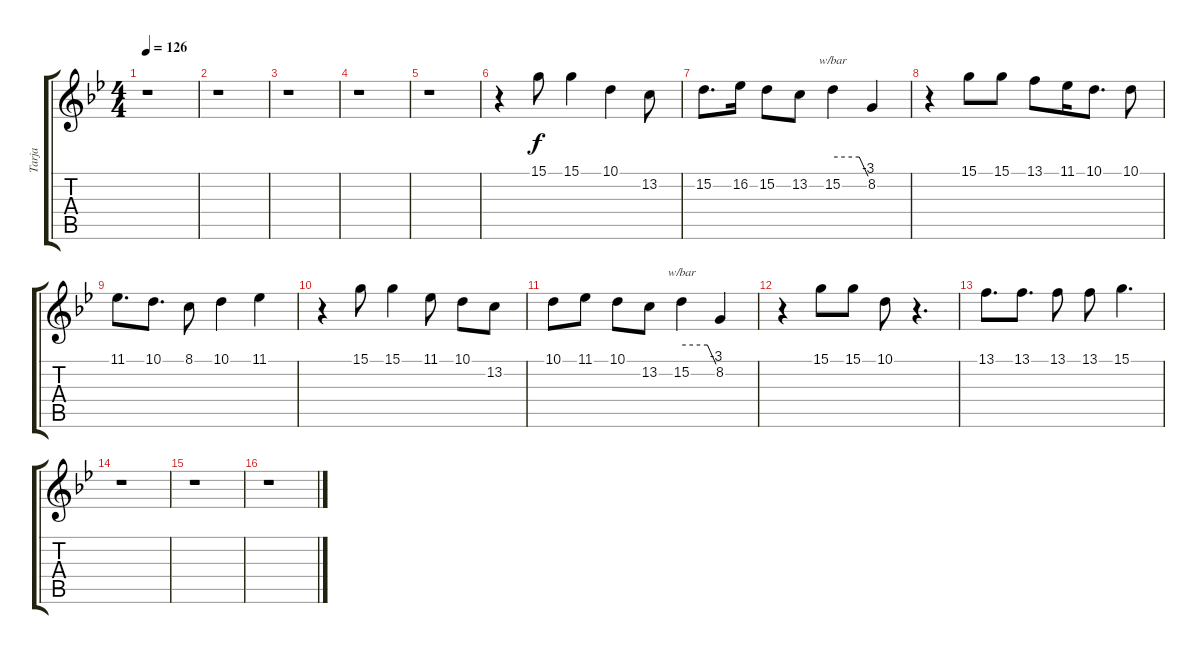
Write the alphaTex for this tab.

\track ("Tarja" "Tarja") {instrument synthvoice}
\staff {score tabs}
\tuning (E4 B3 G3 D3 A2 E2) {hide}
\ts (4 4)
\tempo 126
\clef g2
\ks gminor
r.1{dy f} |
r.1 |
r.1 |
r.1 |
r.1 |
r.4 15.1.8 15.1.4 10.1.4 13.2.8 |
15.2.8{d} 16.2.16 15.2.8 13.2.8 15.2.4{tbe (custom default 0 0 45 0 60 -12)} 8.2.4 |
r.4 15.1.8 15.1.8 13.1.8 11.1.16 10.1.8{d} 10.1.8 |
11.1.8{d} 10.1.8{d} 8.1.8 10.1.4 11.1.4 |
r.4 15.1.8 15.1.4 11.1.8 10.1.8 13.2.8 |
10.1.8 11.1.8 10.1.8 13.2.8 15.2.4{tbe (custom default 0 0 45 0 60 -12)} 8.2.4 |
r.4 15.1.8 15.1.8 10.1.8 r.4{d} |
13.1.8{d} 13.1.8{d} 13.1.8 13.1.8 15.1.4{d} |
r.1 |
r.1 |
r.1
